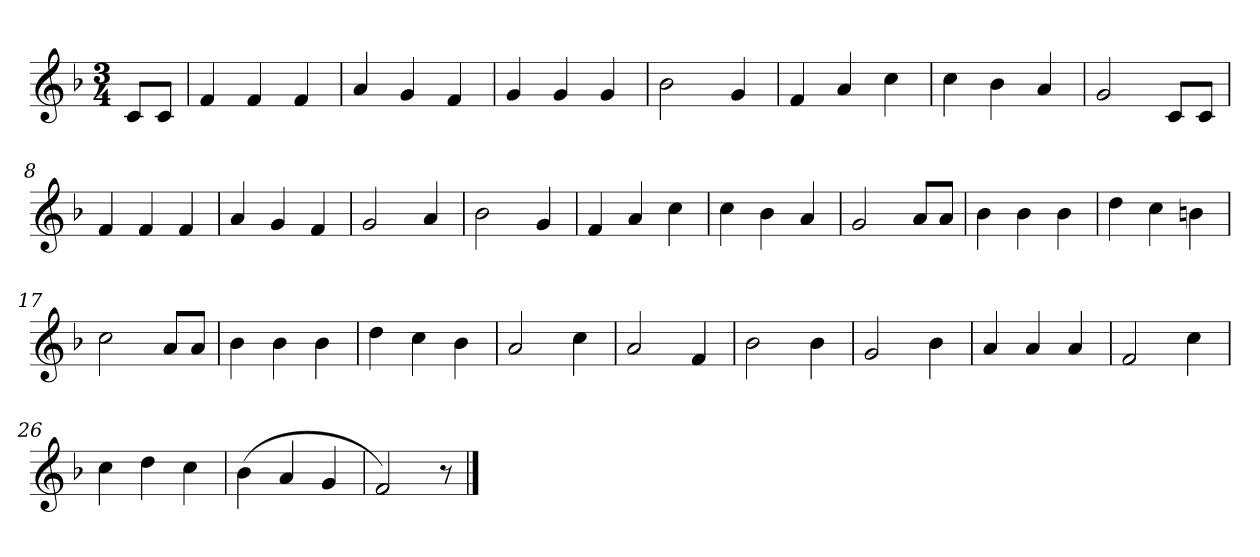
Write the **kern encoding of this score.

**kern
*part1
*staff1
*k[b-]
*M3/4
*MM120
=
8cL
8cJ
=1
4f
4f
4f
=2
4a
4g
4f
=3
4g
4g
4g
=4
2b-
4g
=5
4f
4a
4cc
=6
4cc
4b-
4a
=7
2g
8cL
8cJ
=8
4f
4f
4f
=9
4a
4g
4f
=10
2g
4a
=11
2b-
4g
=12
4f
4a
4cc
=13
4cc
4b-
4a
=14
2g
8aL
8aJ
=15
4b-
4b-
4b-
=16
4dd
4cc
4bn
=17
2cc
8aL
8aJ
=18
4b-
4b-
4b-
=19
4dd
4cc
4b-
=20
2a
4cc
=21
2a
4f
=22
2b-
4b-
=23
2g
4b-
=24
4a
4a
4a
=25
2f
4cc
=26
4cc
4dd
4cc
=27
(4b-
4a
4g
=28
2f)
8r
==
*-
